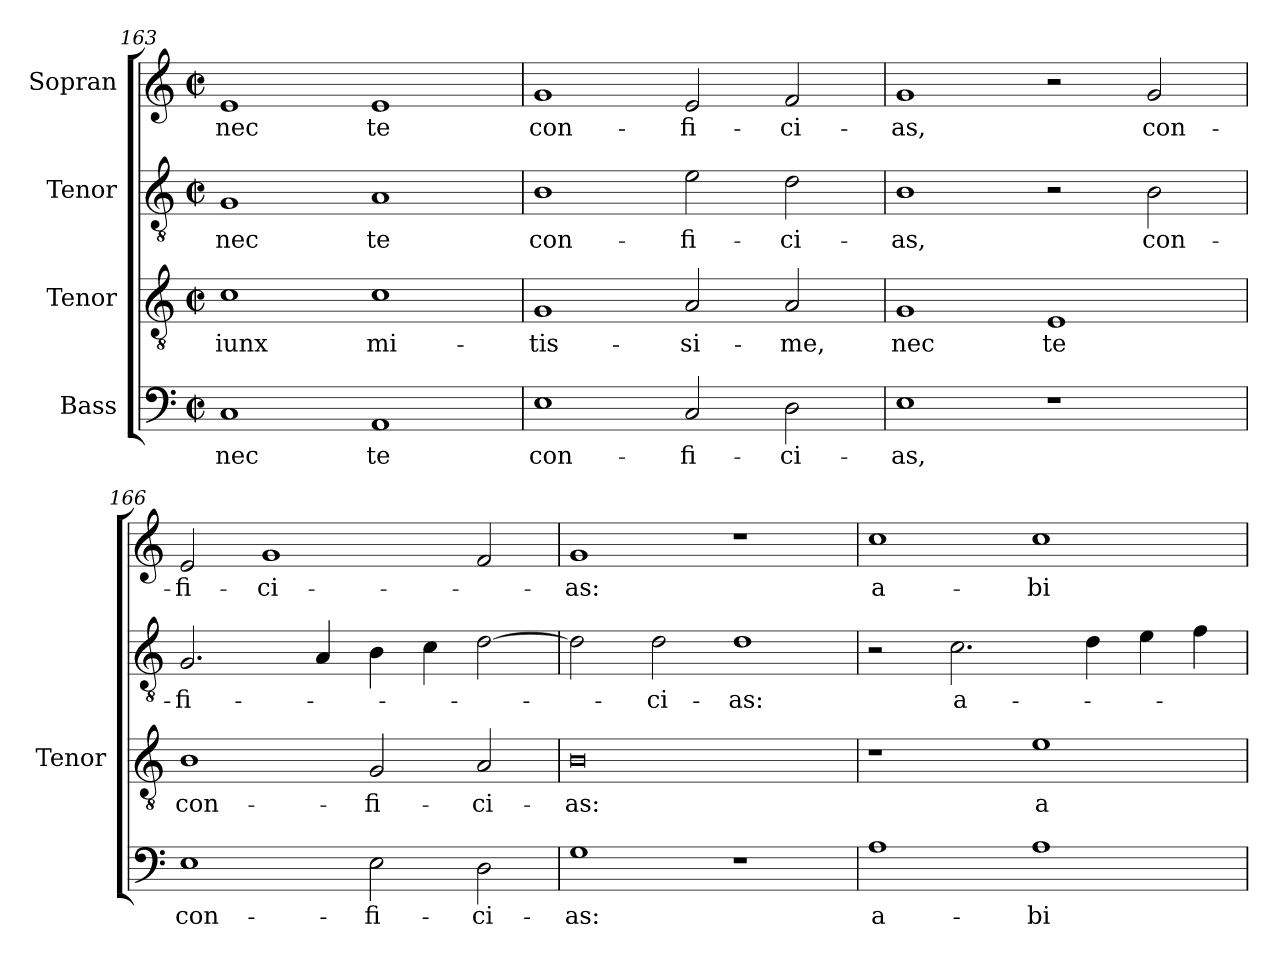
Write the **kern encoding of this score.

**kern	**text	**kern	**text	**kern	**text	**kern	**text
*part4	*part4	*part3	*part3	*part2	*part2	*part1	*part1
*staff4	*staff4	*staff3	*staff3	*staff2	*staff2	*staff1	*staff1
*I"Bass	*	*I"Tenor	*	*I"Tenor	*	*I"Sopran	*
*	*	*I'Tenor	*	*	*	*	*
*clefF4	*	*clefGv2	*	*clefGv2	*	*clefG2	*
*	*	*ITrd7c12	*	*ITrd7c12	*	*	*
*k[]	*	*k[]	*	*k[]	*	*k[]	*
*M2/2	*	*M2/2	*	*M2/2	*	*M2/2	*
*met(c|)	*	*met(c|)	*	*met(c|)	*	*met(c|)	*
=163	=163	=163	=163	=163	=163	=163	=163
!	!LO:LY:b:color=#000000	!	!	!	!	!	!
!	!	!	!LO:LY:b:color=#000000	!	!	!	!
!	!	!	!	!	!LO:LY:b:color=#000000	!	!
!	!	!	!	!	!	!	!LO:LY:b:color=#000000
1Ci	nec	1Ci	-iunx	1GGi	nec	1ei	nec
!	!LO:LY:b:color=#000000	!	!	!	!	!	!
!	!	!	!LO:LY:b:color=#000000	!	!	!	!
!	!	!	!	!	!LO:LY:b:color=#000000	!	!
!	!	!	!	!	!	!	!LO:LY:b:color=#000000
1AAi	te	1Ci	mi-	1AAi	te	1ei	te
=164	=164	=164	=164	=164	=164	=164	=164
!	!LO:LY:b:color=#000000	!	!	!	!	!	!
!	!	!	!LO:LY:b:color=#000000	!	!	!	!
!	!	!	!	!	!LO:LY:b:color=#000000	!	!
!	!	!	!	!	!	!	!LO:LY:b:color=#000000
1Ei	con-	1GGi	-tis-	1BBi	con-	1gi	con-
!	!LO:LY:b:color=#000000	!	!	!	!	!	!
!	!	!	!LO:LY:b:color=#000000	!	!	!	!
!	!	!	!	!	!LO:LY:b:color=#000000	!	!
!	!	!	!	!	!	!	!LO:LY:b:color=#000000
2Ci/	-fi-	2AAi/	-si-	2Ei\	-fi-	2ei/	-fi-
!	!LO:LY:b:color=#000000	!	!	!	!	!	!
!	!	!	!LO:LY:b:color=#000000	!	!	!	!
!	!	!	!	!	!LO:LY:b:color=#000000	!	!
!	!	!	!	!	!	!	!LO:LY:b:color=#000000
2Di\	-ci-	2AAi/	-me,	2Di\	-ci-	2fi/	-ci-
=165	=165	=165	=165	=165	=165	=165	=165
!	!LO:LY:b:color=#000000	!	!	!	!	!	!
!	!	!	!LO:LY:b:color=#000000	!	!	!	!
!	!	!	!	!	!LO:LY:b:color=#000000	!	!
!	!	!	!	!	!	!	!LO:LY:b:color=#000000
1Ei	-as,	1GGi	nec	1BBi	-as,	1gi	-as,
!	!	!	!LO:LY:b:color=#000000	!	!	!	!
1r	.	1EEi	te	2r	.	2r	.
!	!	!	!	!	!LO:LY:b:color=#000000	!	!
!	!	!	!	!	!	!	!LO:LY:b:color=#000000
.	.	.	.	2BBi\	con-	2gi/	con-
=166	=166	=166	=166	=166	=166	=166	=166
!	!LO:LY:b:color=#000000	!	!	!	!	!	!
!	!	!	!LO:LY:b:color=#000000	!	!	!	!
!	!	!	!	!	!LO:LY:b:color=#000000	!	!
!	!	!	!	!	!	!	!LO:LY:b:color=#000000
1Ei	con-	1BBi	con-	2.GGi/	-fi-	2ei/	-fi-
!	!	!	!	!	!	!	!LO:LY:b:color=#000000
.	.	.	.	.	.	1gi	-ci-
.	.	.	.	4AAi/	.	.	.
!	!LO:LY:b:color=#000000	!	!	!	!	!	!
!	!	!	!LO:LY:b:color=#000000	!	!	!	!
2Ei\	-fi-	2GGi/	-fi-	4BBi\	.	.	.
.	.	.	.	4Ci\	.	.	.
!	!LO:LY:b:color=#000000	!	!	!	!	!	!
!	!	!	!LO:LY:b:color=#000000	!	!	!	!
2Di\	-ci-	2AAi/	-ci-	[>2Di\	.	2fi/	.
=167	=167	=167	=167	=167	=167	=167	=167
!	!LO:LY:b:color=#000000	!	!	!	!	!	!
!	!	!	!LO:LY:b:color=#000000	!	!	!	!
!	!	!	!	!	!	!	!LO:LY:b:color=#000000
1Gi	-as:	0BBi	-as:	2Di\]	.	1gi	-as:
!	!	!	!	!	!LO:LY:b:color=#000000	!	!
.	.	.	.	2Di\	-ci-	.	.
!	!	!	!	!	!LO:LY:b:color=#000000	!	!
1r	.	.	.	1Di	-as:	1r	.
=168	=168	=168	=168	=168	=168	=168	=168
!	!LO:LY:b:color=#000000	!	!	!	!	!	!
!	!	!	!	!	!	!	!LO:LY:b:color=#000000
1Ai	a-	1r	.	2r	.	1cci	a-
!	!	!	!	!	!LO:LY:b:color=#000000	!	!
.	.	.	.	2.Ci\	a-	.	.
!	!LO:LY:b:color=#000000	!	!	!	!	!	!
!	!	!	!LO:LY:b:color=#000000	!	!	!	!
!	!	!	!	!	!	!	!LO:LY:b:color=#000000
1Ai	-bi-	1Ei	a-	.	.	1cci	-bi-
.	.	.	.	4Di\	.	.	.
.	.	.	.	4Ei\	.	.	.
.	.	.	.	4Fi\	.	.	.
=	=	=	=	=	=	=	=
*-	*-	*-	*-	*-	*-	*-	*-
